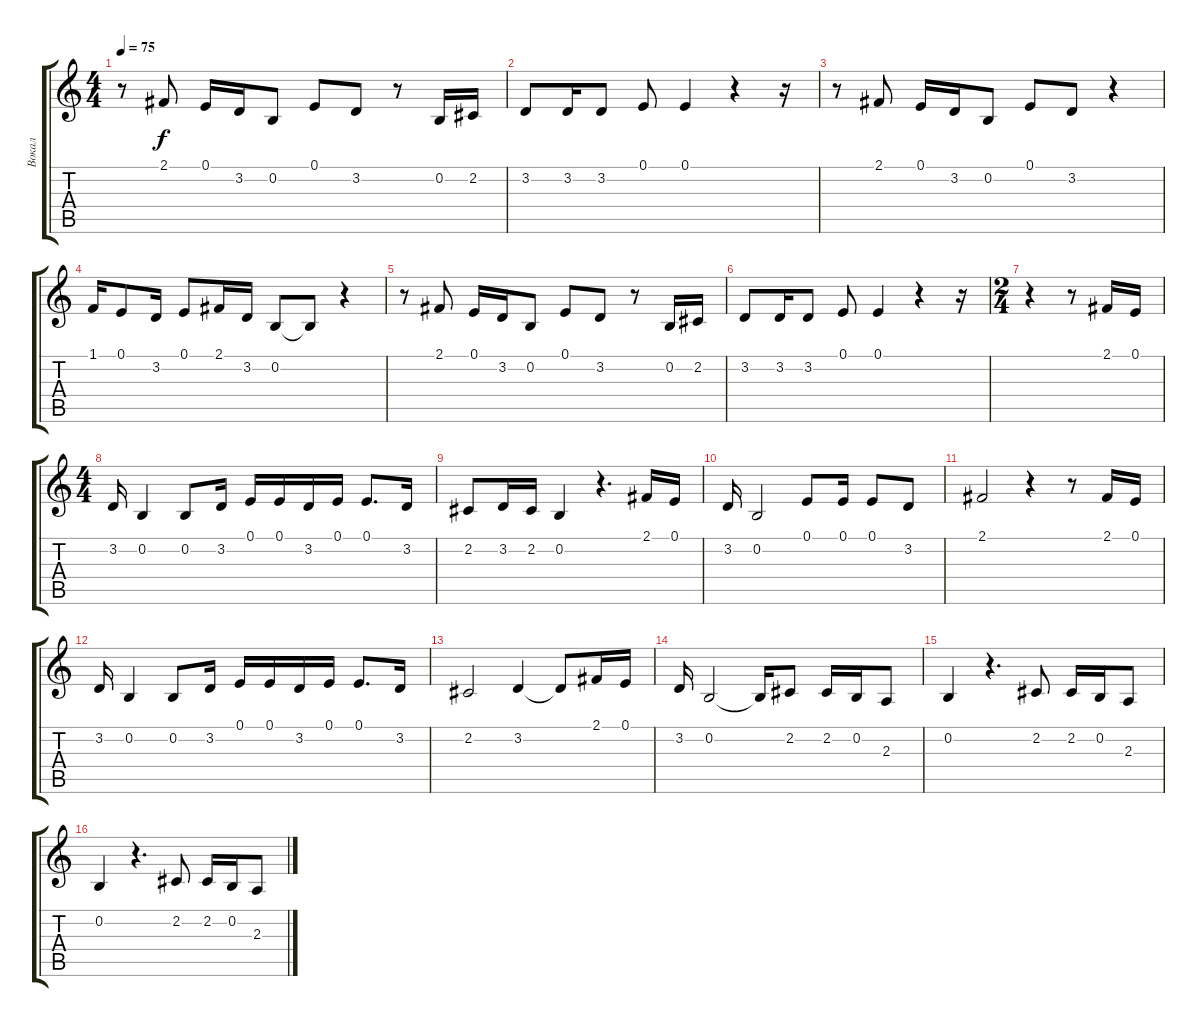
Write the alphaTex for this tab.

\track ("Вокал" "Вокал") {instrument clarinet}
\staff {score tabs}
\tuning (E4 B3 G3 D3 A2 E2) {hide}
\ts (4 4)
\tempo 75
\clef g2
\ks c
r.8{dy f} 2.1.8 0.1.16 3.2.16 0.2.8 0.1.8 3.2.8 r.8 0.2.16 2.2.16 |
3.2.8 3.2.16 3.2.8 0.1.8 0.1.4 r.4 r.16 |
r.8 2.1.8 0.1.16 3.2.16 0.2.8 0.1.8 3.2.8 r.4 |
1.1.16 0.1.8 3.2.16 0.1.8 2.1.16 3.2.16 0.2.8 0.2{t}.8 r.4 |
r.8 2.1.8 0.1.16 3.2.16 0.2.8 0.1.8 3.2.8 r.8 0.2.16 2.2.16 |
3.2.8 3.2.16 3.2.8 0.1.8 0.1.4 r.4 r.16 |
\ts (2 4)
r.4 r.8 2.1.16 0.1.16 |
\ts (4 4)
3.2.16 0.2.4 0.2.8 3.2.16 0.1.16 0.1.16 3.2.16 0.1.16 0.1.8{d} 3.2.16 |
2.2.8 3.2.16 2.2.16 0.2.4 r.4{d} 2.1.16 0.1.16 |
3.2.16 0.2.2 0.1.8 0.1.16 0.1.8 3.2.8 |
2.1.2 r.4 r.8 2.1.16 0.1.16 |
3.2.16 0.2.4 0.2.8 3.2.16 0.1.16 0.1.16 3.2.16 0.1.16 0.1.8{d} 3.2.16 |
2.2.2 3.2.4 3.2{t}.8 2.1.16 0.1.16 |
3.2.16 0.2.2 0.2{t}.16 2.2.8 2.2.16 0.2.16 2.3.8 |
0.2.4 r.4{d} 2.2.8{volume 10} 2.2.16 0.2.16 2.3.8 |
0.2.4 r.4{d} 2.2.8{volume 3} 2.2.16 0.2.16 2.3.8
